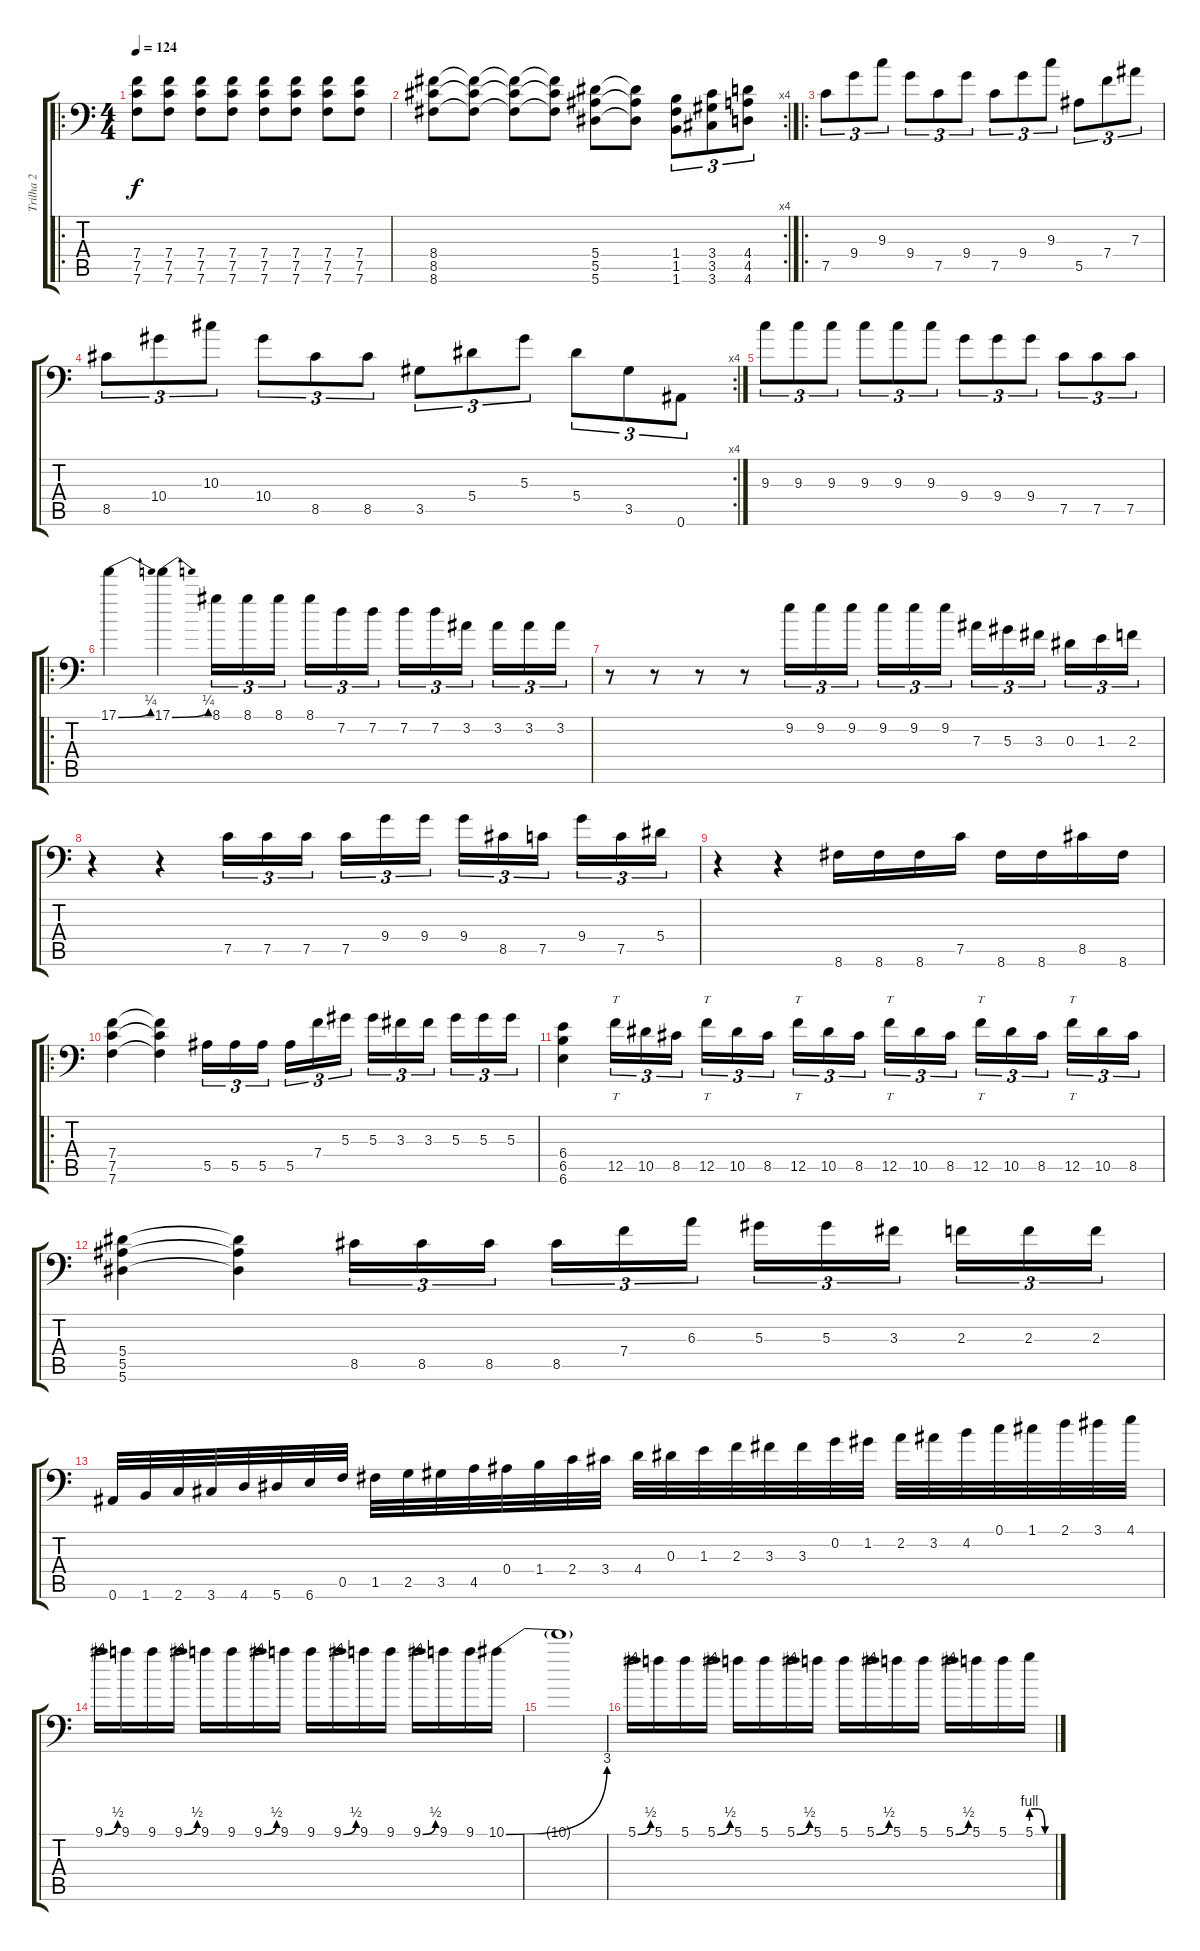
\track ("Trilha 2" "Trilha 2") {instrument overdrivenguitar}
\staff {score tabs}
\tuning (C4 G3 Eb3 Bb2 F2 Bb1) {hide}
\ro
\ts (4 4)
\tempo 124
\clef f4
\ks c
(7.4 7.5 7.6).8{dy f} (7.4 7.5 7.6).8 (7.4 7.5 7.6).8 (7.4 7.5 7.6).8 (7.4 7.5 7.6).8 (7.4 7.5 7.6).8 (7.4 7.5 7.6).8 (7.4 7.5 7.6).8 |
\rc 4
(8.4 8.5 8.6).8 (8.4{t} 8.5{t} 8.6{t}).8 (8.4{t} 8.5{t} 8.6{t}).8 (8.4{t} 8.5{t} 8.6{t}).8 (5.4 5.5 5.6).8 (5.4{t} 5.5{t} 5.6{t}).8 (1.4 1.5 1.6).8{tu (3 2)} (3.4 3.5 3.6).8{tu (3 2)} (4.4 4.5 4.6).8{tu (3 2)} |
\ro
7.5.8{tu (3 2)} 9.4.8{tu (3 2)} 9.3.8{tu (3 2)} 9.4.8{tu (3 2)} 7.5.8{tu (3 2)} 9.4.8{tu (3 2)} 7.5.8{tu (3 2)} 9.4.8{tu (3 2)} 9.3.8{tu (3 2)} 5.5.8{tu (3 2)} 7.4.8{tu (3 2)} 7.3.8{tu (3 2)} |
\rc 4
8.5.8{tu (3 2)} 10.4.8{tu (3 2)} 10.3.8{tu (3 2)} 10.4.8{tu (3 2)} 8.5.8{tu (3 2)} 8.5.8{tu (3 2)} 3.5.8{tu (3 2)} 5.4.8{tu (3 2)} 5.3.8{tu (3 2)} 5.4.8{tu (3 2)} 3.5.8{tu (3 2)} 0.6.8{tu (3 2)} |
9.3.8{tu (3 2) instrument distortionguitar} 9.3.8{tu (3 2)} 9.3.8{tu (3 2)} 9.3.8{tu (3 2)} 9.3.8{tu (3 2)} 9.3.8{tu (3 2)} 9.4.8{tu (3 2)} 9.4.8{tu (3 2)} 9.4.8{tu (3 2)} 7.5.8{tu (3 2)} 7.5.8{tu (3 2)} 7.5.8{tu (3 2)} |
\ro
17.1{be (bend 0 0 60 1)}.4 17.1{be (bend 0 0 60 1)}.4 8.1.16{tu (3 2)} 8.1.16{tu (3 2)} 8.1.16{tu (3 2)} 8.1.16{tu (3 2)} 7.2.16{tu (3 2)} 7.2.16{tu (3 2)} 7.2.16{tu (3 2)} 7.2.16{tu (3 2)} 3.2.16{tu (3 2)} 3.2.16{tu (3 2)} 3.2.16{tu (3 2)} 3.2.16{tu (3 2)} |
r.8 r.8 r.8 r.8 9.2.16{tu (3 2)} 9.2.16{tu (3 2)} 9.2.16{tu (3 2)} 9.2.16{tu (3 2)} 9.2.16{tu (3 2)} 9.2.16{tu (3 2)} 7.3.16{tu (3 2)} 5.3.16{tu (3 2)} 3.3.16{tu (3 2)} 0.3.16{tu (3 2)} 1.3.16{tu (3 2)} 2.3.16{tu (3 2)} |
r.4 r.4 7.5.16{tu (3 2)} 7.5.16{tu (3 2)} 7.5.16{tu (3 2)} 7.5.16{tu (3 2)} 9.4.16{tu (3 2)} 9.4.16{tu (3 2)} 9.4.16{tu (3 2)} 8.5.16{tu (3 2)} 7.5.16{tu (3 2)} 9.4.16{tu (3 2)} 7.5.16{tu (3 2)} 5.4.16{tu (3 2)} |
r.4 r.4 8.6.16 8.6.16 8.6.16 7.5.16 8.6.16 8.6.16 8.5.16 8.6.16 |
\ro
(7.4 7.5 7.6).4 (7.4{t} 7.5{t} 7.6{t}).4 5.5.16{tu (3 2)} 5.5.16{tu (3 2)} 5.5.16{tu (3 2)} 5.5.16{tu (3 2)} 7.4.16{tu (3 2)} 5.3.16{tu (3 2)} 5.3.16{tu (3 2)} 3.3.16{tu (3 2)} 3.3.16{tu (3 2)} 5.3.16{tu (3 2)} 5.3.16{tu (3 2)} 5.3.16{tu (3 2)} |
(6.4 6.5 6.6).4 12.5.16{tt tu (3 2)} 10.5.16{tu (3 2)} 8.5.16{tu (3 2)} 12.5.16{tt tu (3 2)} 10.5.16{tu (3 2)} 8.5.16{tu (3 2)} 12.5.16{tt tu (3 2)} 10.5.16{tu (3 2)} 8.5.16{tu (3 2)} 12.5.16{tt tu (3 2)} 10.5.16{tu (3 2)} 8.5.16{tu (3 2)} 12.5.16{tt tu (3 2)} 10.5.16{tu (3 2)} 8.5.16{tu (3 2)} 12.5.16{tt tu (3 2)} 10.5.16{tu (3 2)} 8.5.16{tu (3 2)} |
(5.4 5.5 5.6).4 (5.4{t} 5.5{t} 5.6{t}).4 8.5.16{tu (3 2)} 8.5.16{tu (3 2)} 8.5.16{tu (3 2)} 8.5.16{tu (3 2)} 7.4.16{tu (3 2)} 6.3.16{tu (3 2)} 5.3.16{tu (3 2)} 5.3.16{tu (3 2)} 3.3.16{tu (3 2)} 2.3.16{tu (3 2)} 2.3.16{tu (3 2)} 2.3.16{tu (3 2)} |
0.6.32 1.6.32 2.6.32 3.6.32 4.6.32 5.6.32 6.6.32 0.5.32 1.5.32 2.5.32 3.5.32 4.5.32 0.4.32 1.4.32 2.4.32 3.4.32 4.4.32 0.3.32 1.3.32 2.3.32 3.3.32 3.3.32 0.2.32 1.2.32 2.2.32 3.2.32 4.2.32 0.1.32 1.1.32 2.1.32 3.1.32 4.1.32 |
9.1{be (bend 0 0 60 2)}.16 9.1.16 9.1.16 9.1{be (bend 0 0 60 2)}.16 9.1.16 9.1.16 9.1{be (bend 0 0 60 2)}.16 9.1.16 9.1.16 9.1{be (bend 0 0 60 2)}.16 9.1.16 9.1.16 9.1{be (bend 0 0 60 2)}.16 9.1.16 9.1.16 10.1{be (bend 0 0 60 12)}.16 |
10.1{t}.1 |
5.1{be (bend 0 0 60 2)}.16 5.1.16 5.1.16 5.1{be (bend 0 0 60 2)}.16 5.1.16 5.1.16 5.1{be (bend 0 0 60 2)}.16 5.1.16 5.1.16 5.1{be (bend 0 0 60 2)}.16 5.1.16 5.1.16 5.1{be (bend 0 0 60 2)}.16 5.1.16 5.1.16 5.1{be (custom 0 4 20 4 40 0 60 0)}.16
